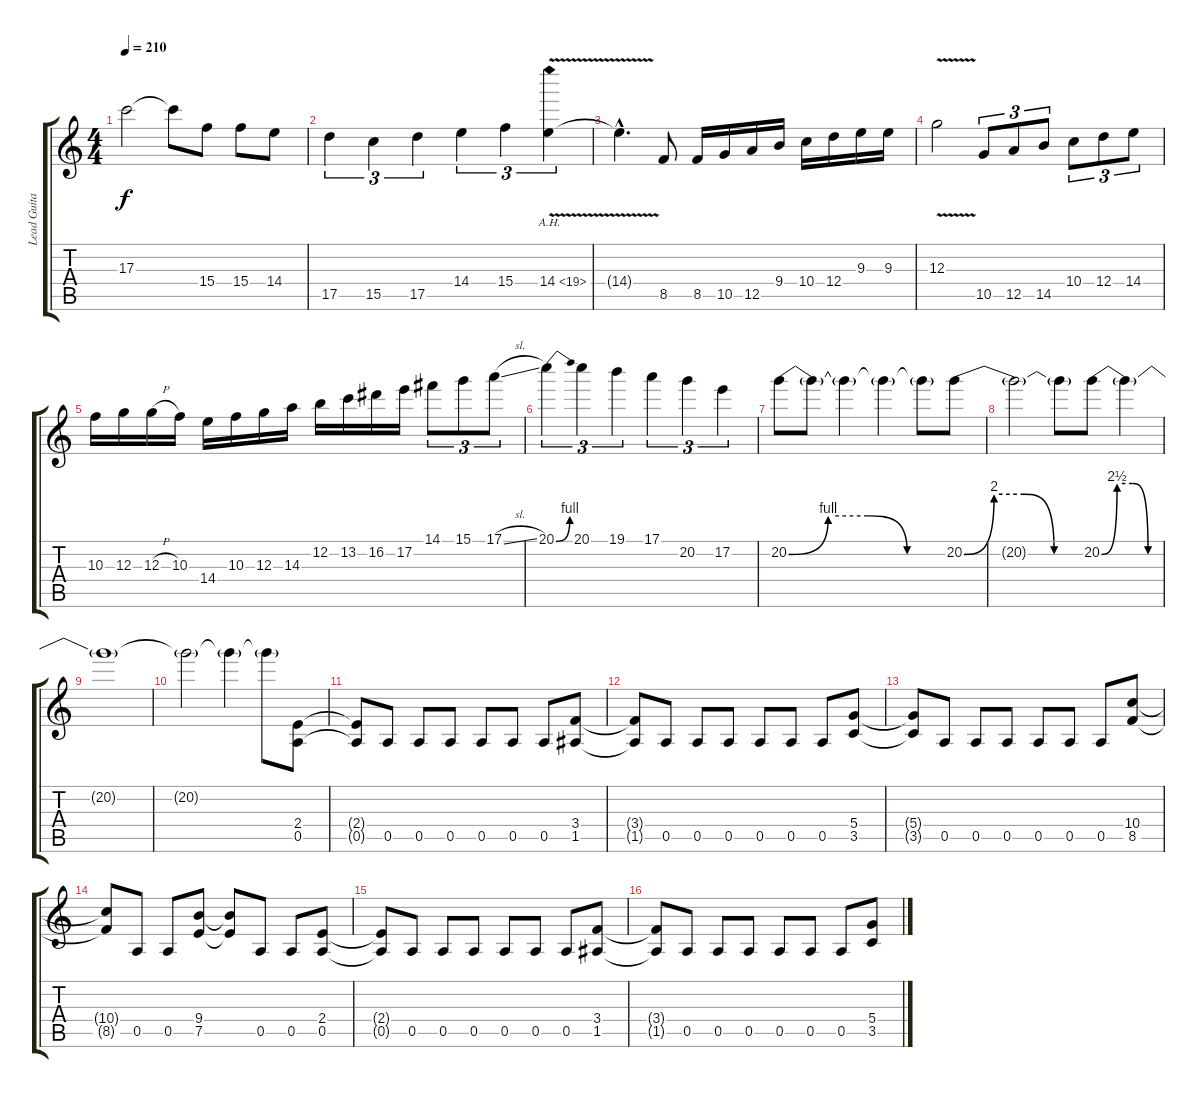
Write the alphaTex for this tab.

\track ("Lead Guitar II (Jeff Young)" "Lead Guita") {instrument distortionguitar}
\staff {score tabs}
\tuning (E4 B3 G3 D3 A2 E2) {hide}
\ts (4 4)
\tempo 210
\clef g2
\ks c
17.3{t}.2{dy f} 17.3{t}.8 15.4.8 15.4.8 14.4.8 |
17.5.4{tu (3 2)} 15.5.4{tu (3 2)} 17.5.4{tu (3 2)} 14.4.4{tu (3 2)} 15.4.4{tu (3 2)} 14.4{ah 5 v}.4{tu (3 2)} |
14.4{hac t}.4{d} 8.5.8 8.5.16 10.5.16 12.5.16 9.4.16 10.4.16 12.4.16 9.3.16 9.3.16 |
12.3{v}.2 10.5.8{tu (3 2)} 12.5.8{tu (3 2)} 14.5.8{tu (3 2)} 10.4.8{tu (3 2)} 12.4.8{tu (3 2)} 14.4.8{tu (3 2)} |
10.3.16 12.3.16 12.3{h}.16 10.3.16 14.4.16 10.3.16 12.3.16 14.3.16 12.2.16 13.2.16 16.2.16 17.2.16 14.1.8{tu (3 2)} 15.1.8{tu (3 2)} 17.1{sl}.8{tu (3 2)} |
20.1{be (bend 0 0 60 4)}.4{tu (3 2) balance 8} 20.1.4{tu (3 2)} 19.1.4{tu (3 2)} 17.1.4{tu (3 2)} 20.2.4{tu (3 2)} 17.2.4{tu (3 2)} |
20.2{be (custom 0 0 15 4 30 4 45 0 60 0)}.8 20.2{t}.8 20.2{t}.4 20.2{t}.4 20.2{t}.8 20.2{be (custom 0 0 15 8 30 8 45 0 60 0)}.8 |
20.2{t}.2 20.2{t}.8 20.2{be (custom 0 0 15 10 30 10 45 0 60 0)}.8 20.2{t}.4 |
20.2{t}.1 |
20.2{t}.2 20.2{t}.4 20.2{t}.8 (2.4 0.5).8 |
(2.4{t} 0.5{t}).8 0.5.8 0.5.8 0.5.8 0.5.8 0.5.8 0.5.8 (3.4 1.5).8 |
(3.4{t} 1.5{t}).8 0.5.8 0.5.8 0.5.8 0.5.8 0.5.8 0.5.8 (5.4 3.5).8 |
(5.4{t} 3.5{t}).8 0.5.8 0.5.8 0.5.8 0.5.8 0.5.8 0.5.8 (10.4 8.5).8 |
(10.4{t} 8.5{t}).8 0.5.8 0.5.8 (9.4 7.5).8 (9.4{t} 7.5{t}).8 0.5.8 0.5.8 (2.4 0.5).8 |
(2.4{t} 0.5{t}).8 0.5.8 0.5.8 0.5.8 0.5.8 0.5.8 0.5.8 (3.4 1.5).8 |
(3.4{t} 1.5{t}).8 0.5.8 0.5.8 0.5.8 0.5.8 0.5.8 0.5.8 (5.4 3.5).8
